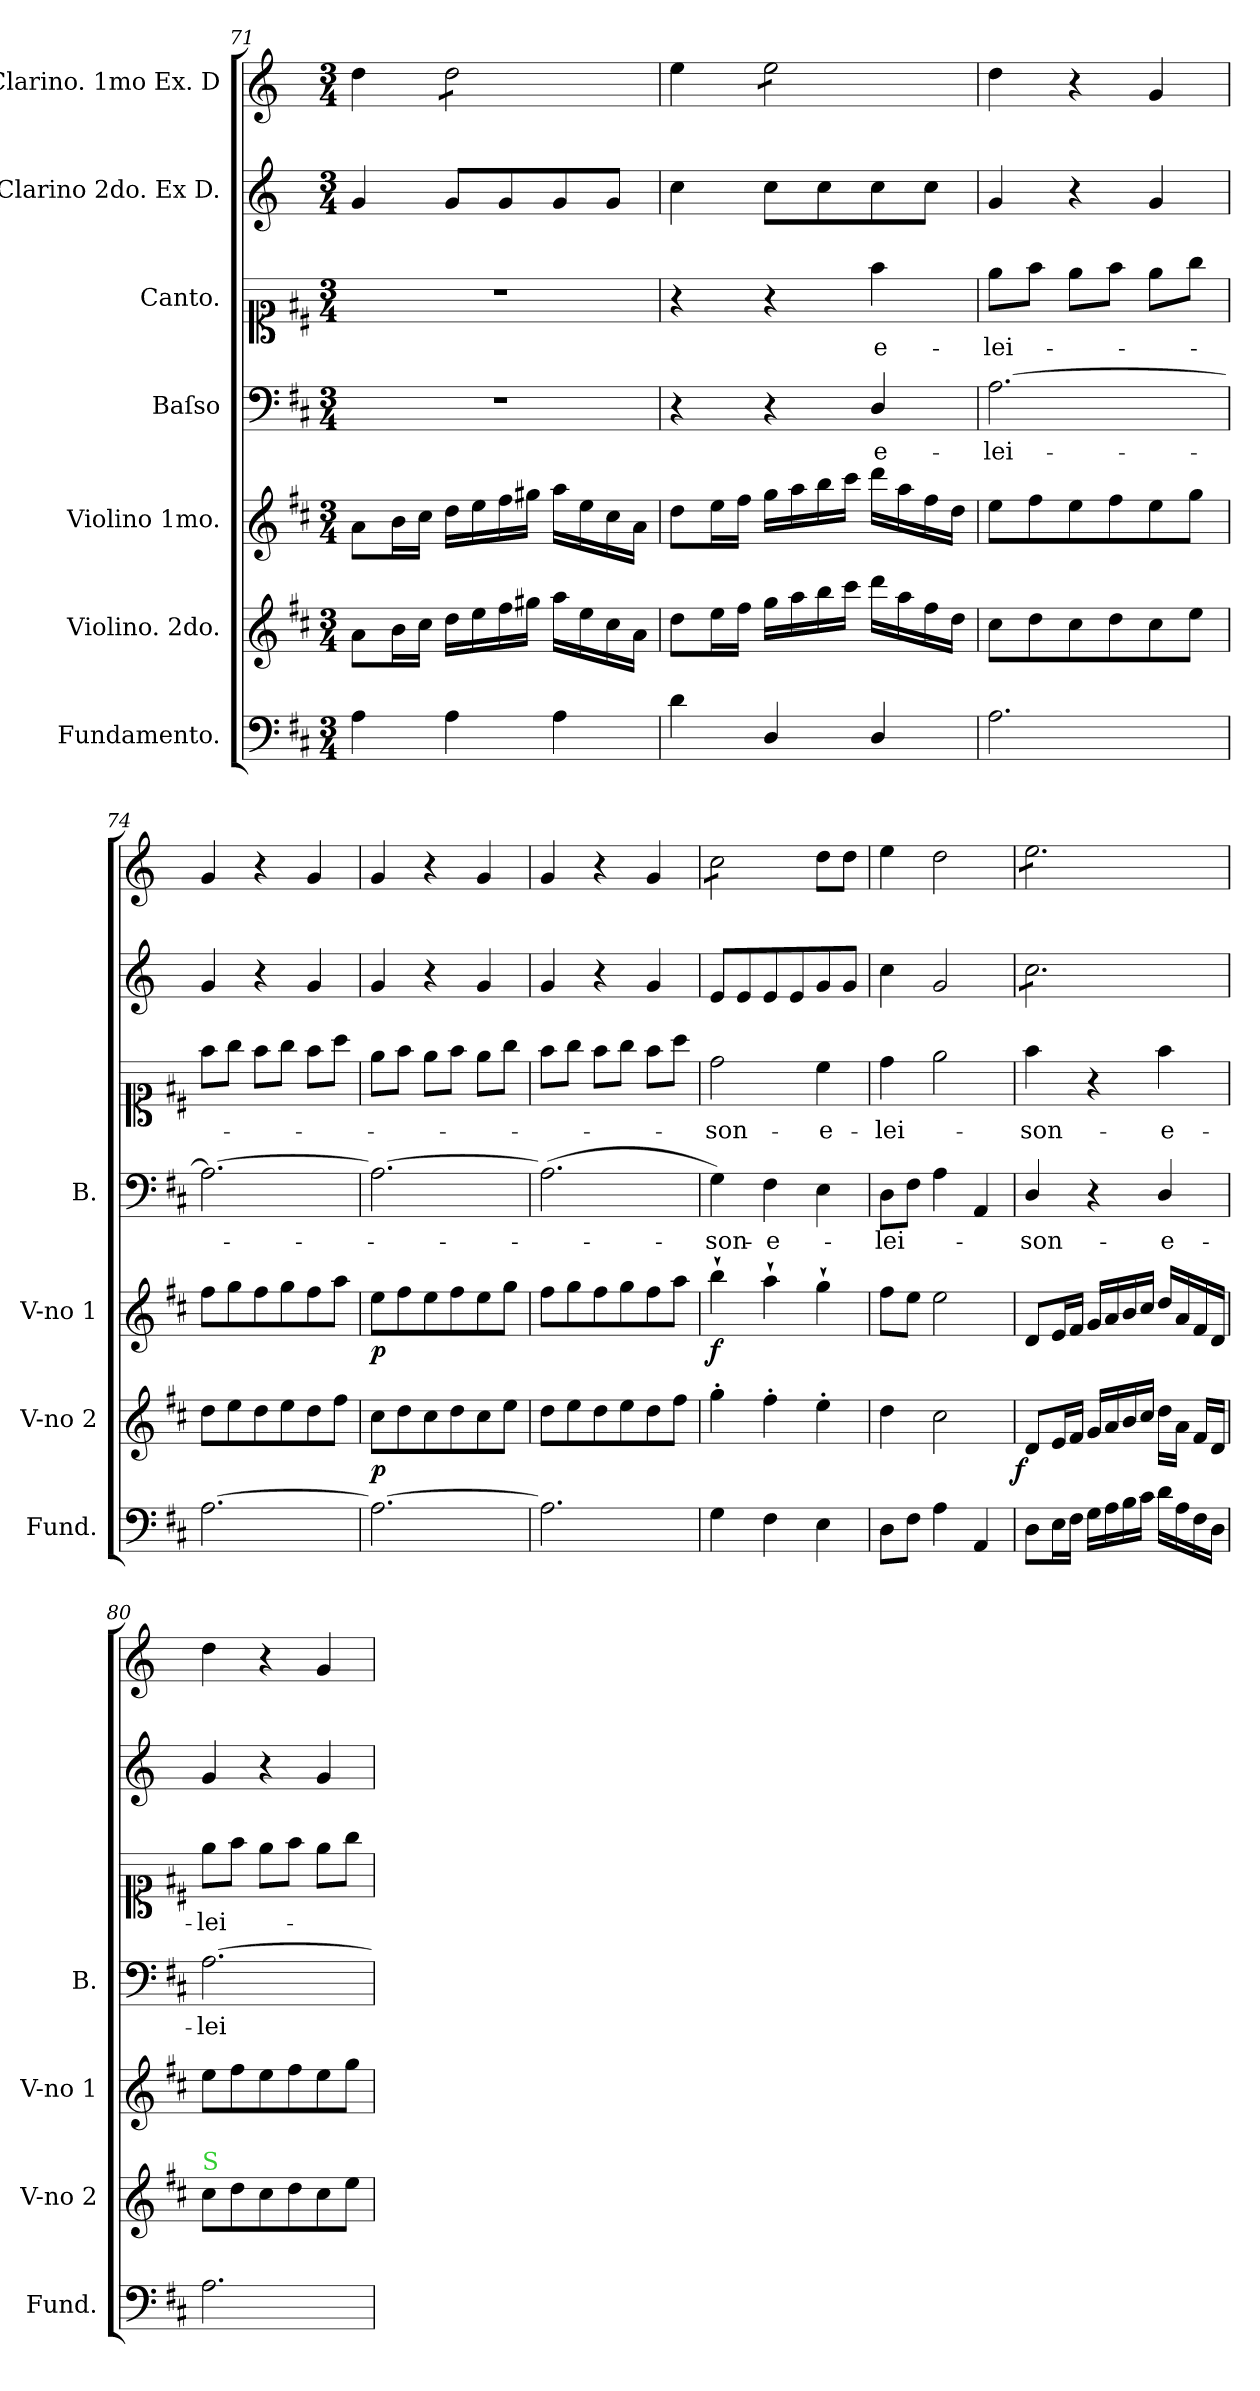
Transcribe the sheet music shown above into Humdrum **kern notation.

**kern	**kern	**dynam	**kern	**dynam	**kern	**text	**kern	**text	**kern	**kern
*part7	*part6	*part6	*part5	*part5	*part4	*part4	*part3	*part3	*part2	*part1
*staff7	*staff6	*staff6	*staff5	*staff5	*staff4	*staff4	*staff3	*staff3	*staff2	*staff1
*I"Fundamento.	*I"Violino. 2do.	*	*I"Violino 1mo.	*	*I"Baſso	*	*I"Canto.	*	*I"Clarino 2do. Ex D.	*I"Clarino. 1mo Ex. D
*I'Fund.	*I'V-no 2	*	*I'V-no 1	*	*I'B.	*	*	*	*	*
*clefF4	*clefG2	*	*clefG2	*	*clefF4	*	*clefC1	*	*clefG2	*clefG2
*	*	*	*	*	*	*	*	*	*ITrd-1c-2	*ITrd-1c-2
*k[f#c#]	*k[f#c#]	*	*k[f#c#]	*	*k[f#c#]	*	*k[f#c#]	*	*k[f#c#]	*k[f#c#]
*M3/4	*M3/4	*	*M3/4	*	*M3/4	*	*M3/4	*	*M3/4	*M3/4
=71	=71	=71	=71	=71	=71	=71	=71	=71	=71	=71
4A\	8a\L	.	8a\L	.	2.r	.	2.r	.	4a/	4ee\
.	16b\L	.	16b\L	.	.	.	.	.	.	.
.	16cc#\JJ	.	16cc#\JJ	.	.	.	.	.	.	.
*	*	*	*	*	*	*	*	*	*	*tremolo
4A\	16dd\LL	.	16dd\LL	.	.	.	.	.	8a/L	8ee\L
.	16ee\	.	16ee\	.	.	.	.	.	.	.
.	16ff#\	.	16ff#\	.	.	.	.	.	8a/	8ee\
.	16gg#X\JJ	.	16gg#X\JJ	.	.	.	.	.	.	.
4A\	16aa\LL	.	16aa\LL	.	.	.	.	.	8a/	8ee\
.	16ee\	.	16ee\	.	.	.	.	.	.	.
.	16cc#\	.	16cc#\	.	.	.	.	.	8a/J	8ee\J
*	*	*	*	*	*	*	*	*	*	*Xtremolo
.	16a\JJ	.	16a\JJ	.	.	.	.	.	.	.
=72	=72	=72	=72	=72	=72	=72	=72	=72	=72	=72
4d\	8dd\L	.	8dd\L	.	4r	.	4r	.	4dd\	4ff#\
.	16ee\L	.	16ee\L	.	.	.	.	.	.	.
.	16ff#\JJ	.	16ff#\JJ	.	.	.	.	.	.	.
*	*	*	*	*	*	*	*	*	*	*tremolo
4D/	16gg\LL	.	16gg\LL	.	4r	.	4r	.	8dd\L	8ff#\L
.	16aa\	.	16aa\	.	.	.	.	.	.	.
.	16bb\	.	16bb\	.	.	.	.	.	8dd\	8ff#\
.	16ccc#\JJ	.	16ccc#\JJ	.	.	.	.	.	.	.
4D/	16ddd\LL	.	16ddd\LL	.	4D/	-e-	4ff#\	-e-	8dd\	8ff#\
.	16aa\	.	16aa\	.	.	.	.	.	.	.
.	16ff#\	.	16ff#\	.	.	.	.	.	8dd\J	8ff#\J
*	*	*	*	*	*	*	*	*	*	*Xtremolo
.	16dd\JJ	.	16dd\JJ	.	.	.	.	.	.	.
=73	=73	=73	=73	=73	=73	=73	=73	=73	=73	=73
2.A\	8cc#\L	.	8ee\L	.	[<2.A\	-lei-	8ee\L	-lei-	4a/	4ee\
.	8dd\	.	8ff#\	.	.	.	8ff#\J	.	.	.
.	8cc#\	.	8ee\	.	.	.	8ee\L	.	4r	4r
.	8dd\	.	8ff#\	.	.	.	8ff#\J	.	.	.
.	8cc#\	.	8ee\	.	.	.	8ee\L	.	4a/	4a/
.	8ee\J	.	8gg\J	.	.	.	8gg\J	.	.	.
=74	=74	=74	=74	=74	=74	=74	=74	=74	=74	=74
[<2.A\	8dd\L	.	8ff#\L	.	2.A\_<	.	8ff#\L	.	4a/	4a/
.	8ee\	.	8gg\	.	.	.	8gg\J	.	.	.
.	8dd\	.	8ff#\	.	.	.	8ff#\L	.	4r	4r
.	8ee\	.	8gg\	.	.	.	8gg\J	.	.	.
.	8dd\	.	8ff#\	.	.	.	8ff#\L	.	4a/	4a/
.	8ff#\J	.	8aa\J	.	.	.	8aa\J	.	.	.
=75	=75	=75	=75	=75	=75	=75	=75	=75	=75	=75
!	!	!LO:DY:b	!	!LO:DY:b	!	!	!	!	!	!
2.A\_	8cc#\L	p	8ee\L	p	2.A\_	.	8ee\L	.	4a/	4a/
.	8dd\	.	8ff#\	.	.	.	8ff#\J	.	.	.
.	8cc#\	.	8ee\	.	.	.	8ee\L	.	4r	4r
.	8dd\	.	8ff#\	.	.	.	8ff#\J	.	.	.
.	8cc#\	.	8ee\	.	.	.	8ee\L	.	4a/	4a/
.	8ee\J	.	8gg\J	.	.	.	8gg\J	.	.	.
=76	=76	=76	=76	=76	=76	=76	=76	=76	=76	=76
2.A\]	8dd\L	.	8ff#\L	.	(<2.A\]	.	8ff#\L	.	4a/	4a/
.	8ee\	.	8gg\	.	.	.	8gg\J	.	.	.
.	8dd\	.	8ff#\	.	.	.	8ff#\L	.	4r	4r
.	8ee\	.	8gg\	.	.	.	8gg\J	.	.	.
.	8dd\	.	8ff#\	.	.	.	8ff#\L	.	4a/	4a/
.	8ff#\J	.	8aa\J	.	.	.	8aa\J	.	.	.
=77	=77	=77	=77	=77	=77	=77	=77	=77	=77	=77
!	!	!	!	!LO:DY:b	!	!	!	!	!	!
*	*	*	*	*	*	*	*	*	*	*tremolo
4G\	4gg'\	.	4bb`\	f	4G\)	-son-	2dd\	-son-	8f#/L	8dd\L
.	.	.	.	.	.	.	.	.	8f#/	8dd\
4F#\	4ff#'\	.	4aa`\	.	4F#\	-e-	.	.	8f#/	8dd\
.	.	.	.	.	.	.	.	.	8f#/	8dd\J
*	*	*	*	*	*	*	*	*	*	*Xtremolo
4E\	4ee'\	.	4gg`\	.	4E\	.	4cc#\	-e-	8a/	8ee\L
.	.	.	.	.	.	.	.	.	8a/J	8ee\J
=78	=78	=78	=78	=78	=78	=78	=78	=78	=78	=78
8D\L	4dd\	.	8ff#\L	.	8D\L	-lei-	4dd\	-lei-	4dd\	4ff#\
8F#\J	.	.	8ee\J	.	8F#\J	.	.	.	.	.
4A\	2cc#\	.	2ee\	.	4A\	.	2ee\	.	2a/	2ee\
4AA/	.	.	.	.	4AA/	.	.	.	.	.
=79	=79	=79	=79	=79	=79	=79	=79	=79	=79	=79
!	!	!LO:DY:b:rj	!	!	!	!	!	!	!	!
*	*	*	*	*	*	*	*	*	*tremolo	*
*	*	*	*	*	*	*	*	*	*	*tremolo
8D\L	8d/L	f	8d/L	.	4D/	-son-	4ff#\	-son-	8dd\L	8ff#\L
16E\L	16e/L	.	16e/L	.	.	.	.	.	8dd\	8ff#\
16F#\JJ	16f#/JJ	.	16f#/JJ	.	.	.	.	.	.	.
16G\LL	16g/LL	.	16g/LL	.	4r	.	4r	.	8dd\	8ff#\
16A\	16a/	.	16a/	.	.	.	.	.	.	.
16B\	16b/	.	16b/	.	.	.	.	.	8dd\	8ff#\
16c#\JJ	16cc#/JJ	.	16cc#/JJ	.	.	.	.	.	.	.
16d\LL	16dd\LL	.	16dd/LL	.	4D/	-e-	4ff#\	-e-	8dd\	8ff#\
16A\	16a\JJ	.	16a/	.	.	.	.	.	.	.
16F#\	16f#/LL	.	16f#/	.	.	.	.	.	8dd\J	8ff#\J
*	*	*	*	*	*	*	*	*	*	*Xtremolo
*	*	*	*	*	*	*	*	*	*Xtremolo	*
16D\JJ	16d/JJ	.	16d/JJ	.	.	.	.	.	.	.
=80	=80	=80	=80	=80	=80	=80	=80	=80	=80	=80
!	!LO:TX:a:color=limegreen:t=S	!	!	!	!	!	!	!	!	!
2.A\	8cc#\L	.	8ee\L	.	[<2.A\	-lei-	8ee\L	-lei-	4a/	4ee\
.	8dd\	.	8ff#\	.	.	.	8ff#\J	.	.	.
.	8cc#\	.	8ee\	.	.	.	8ee\L	.	4r	4r
.	8dd\	.	8ff#\	.	.	.	8ff#\J	.	.	.
.	8cc#\	.	8ee\	.	.	.	8ee\L	.	4a/	4a/
.	8ee\J	.	8gg\J	.	.	.	8gg\J	.	.	.
=	=	=	=	=	=	=	=	=	=	=
*-	*-	*-	*-	*-	*-	*-	*-	*-	*-	*-
